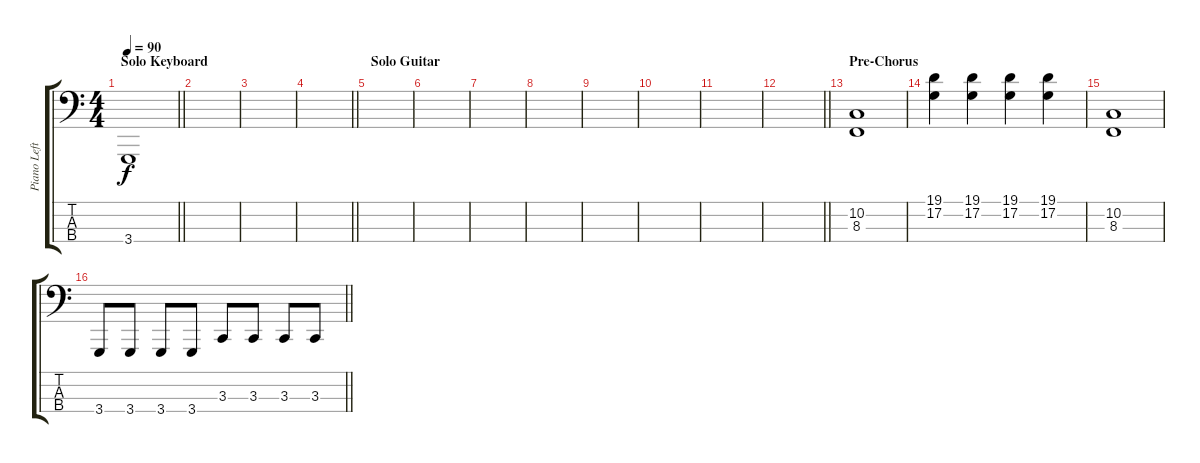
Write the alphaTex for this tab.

\track ("Piano Left" "Piano Left") {instrument acousticgrandpiano}
\staff {score tabs}
\tuning (G2 D2 A1 E1) {hide}
\ts (4 4)
\section ("" "Solo Keyboard")
\tempo 90
\clef f4
\barLineRight lightlight
\ks c
3.4.1{dy f} |
|
|
\barLineRight lightlight
|
\section ("" "Solo Guitar")
|
|
|
|
|
|
|
\barLineRight lightlight
|
\section ("" "Pre-Chorus")
(10.2 8.3).1 |
(19.1 17.2).4 (19.1 17.2).4 (19.1 17.2).4 (19.1 17.2).4 |
(10.2 8.3).1 |
\barLineRight lightlight
3.4.8 3.4.8 3.4.8 3.4.8 3.3.8 3.3.8 3.3.8 3.3.8
